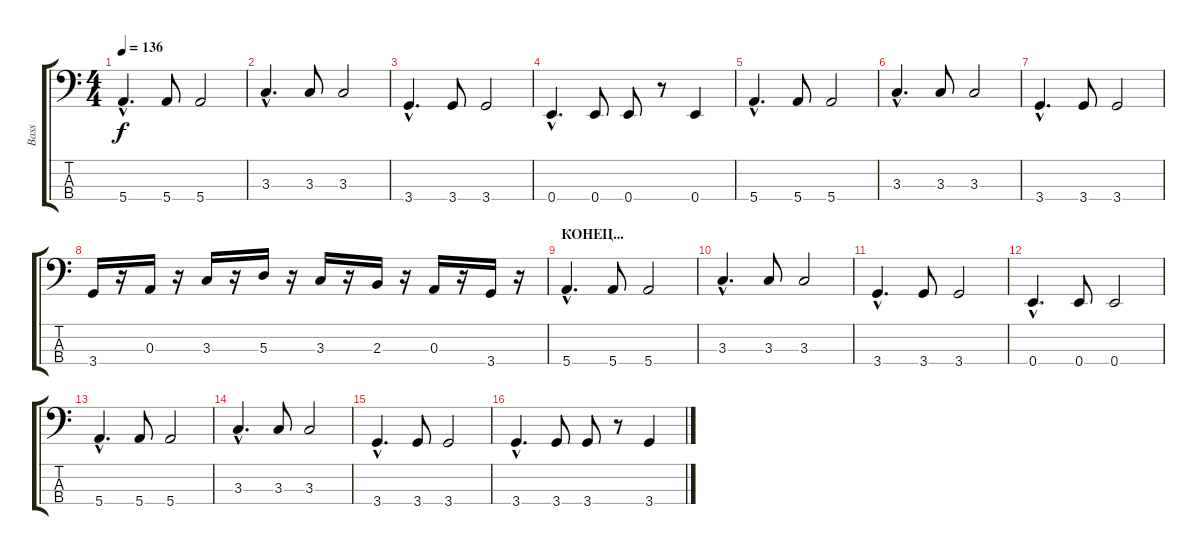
\track ("Bass" "Bass") {instrument electricbasspick}
\staff {score tabs}
\tuning (G2 D2 A1 E1) {hide}
\ts (4 4)
\tempo 136
\clef f4
\ks c
5.4{hac}.4{d dy f} 5.4.8 5.4.2 |
3.3{hac}.4{d} 3.3.8 3.3.2 |
3.4{hac}.4{d} 3.4.8 3.4.2 |
0.4{hac}.4{d} 0.4.8 0.4.8 r.8 0.4.4 |
5.4{hac}.4{d} 5.4.8 5.4.2 |
3.3{hac}.4{d} 3.3.8 3.3.2 |
3.4{hac}.4{d} 3.4.8 3.4.2 |
3.4.16 r.16 0.3.16 r.16 3.3.16 r.16 5.3.16 r.16 3.3.16 r.16 2.3.16 r.16 0.3.16 r.16 3.4.16 r.16 |
\section ("" "КОНЕЦ...")
5.4{hac}.4{d} 5.4.8 5.4.2 |
3.3{hac}.4{d} 3.3.8 3.3.2 |
3.4{hac}.4{d} 3.4.8 3.4.2 |
0.4{hac}.4{d} 0.4.8 0.4.2 |
5.4{hac}.4{d} 5.4.8 5.4.2 |
3.3{hac}.4{d} 3.3.8 3.3.2 |
3.4{hac}.4{d} 3.4.8 3.4.2 |
3.4{hac}.4{d} 3.4.8 3.4.8 r.8 3.4.4
